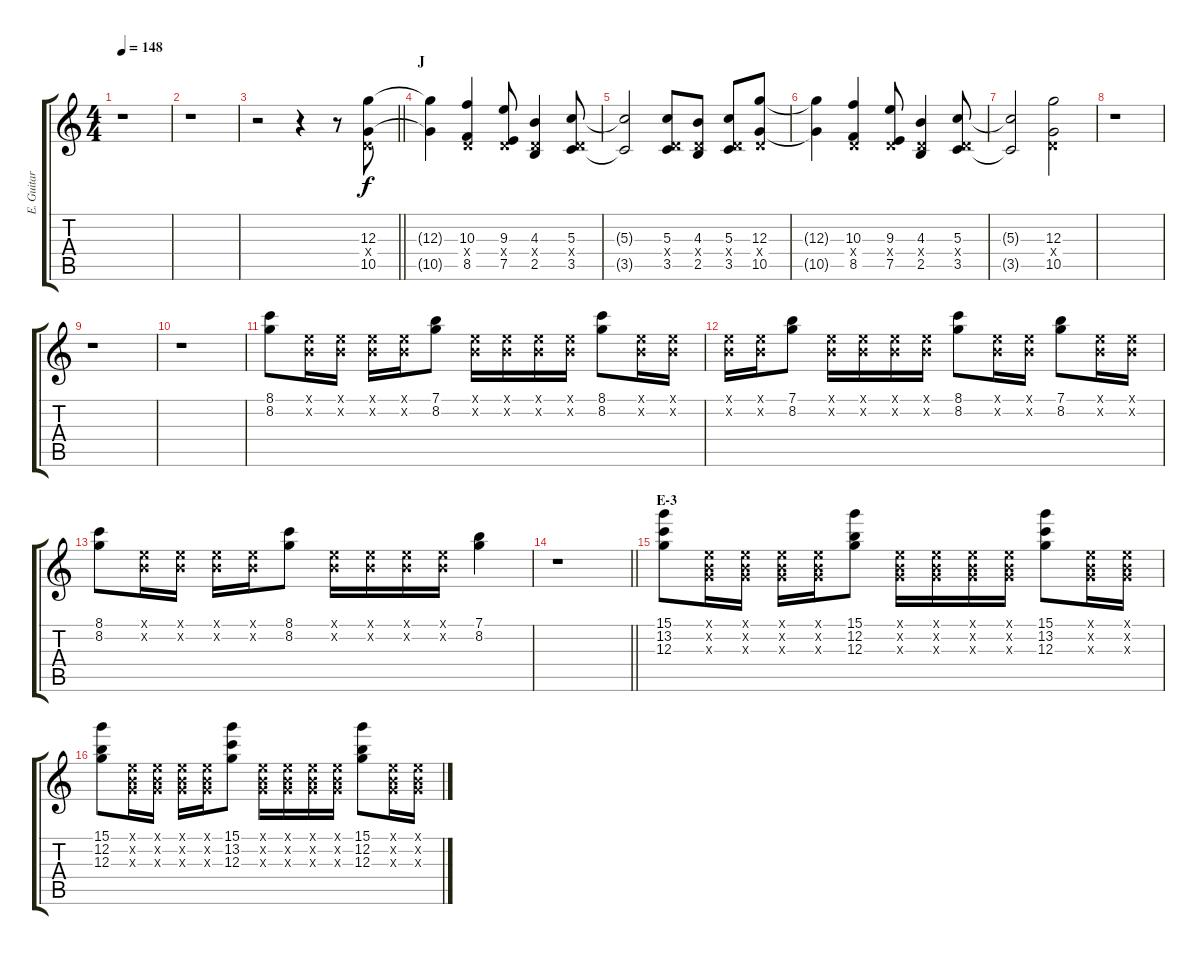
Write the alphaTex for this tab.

\track ("E. Guitar II" "E. Guitar ") {instrument overdrivenguitar}
\staff {score tabs}
\tuning (E4 B3 G3 D3 A2 E2) {hide}
\ts (4 4)
\tempo 148
\clef g2
\ks c
r.1{dy f} |
r.1 |
\barLineRight lightlight
r.2 r.4 r.8 (12.3 0.4{x} 10.5).8 |
\section ("" "J")
(12.3{t} 10.5{t}).4 (10.3 0.4{x} 8.5).4 (9.3 0.4{x} 7.5).8 (4.3 0.4{x} 2.5).4 (5.3 0.4{x} 3.5).8 |
(5.3{t} 3.5{t}).2 (5.3 0.4{x} 3.5).8 (4.3 0.4{x} 2.5).8 (5.3 0.4{x} 3.5).8 (12.3 0.4{x} 10.5).8 |
(12.3{t} 10.5{t}).4 (10.3 0.4{x} 8.5).4 (9.3 0.4{x} 7.5).8 (4.3 0.4{x} 2.5).4 (5.3 0.4{x} 3.5).8 |
(5.3{t} 3.5{t}).2 (12.3 0.4{x} 10.5).2 |
r.1 |
r.1 |
r.1 |
(8.1 8.2).8 (0.1{x} 0.2{x}).16 (0.1{x} 0.2{x}).16 (0.1{x} 0.2{x}).16 (0.1{x} 0.2{x}).16 (7.1 8.2).8 (0.1{x} 0.2{x}).16 (0.1{x} 0.2{x}).16 (0.1{x} 0.2{x}).16 (0.1{x} 0.2{x}).16 (8.1 8.2).8 (0.1{x} 0.2{x}).16 (0.1{x} 0.2{x}).16 |
(0.1{x} 0.2{x}).16 (0.1{x} 0.2{x}).16 (7.1 8.2).8 (0.1{x} 0.2{x}).16 (0.1{x} 0.2{x}).16 (0.1{x} 0.2{x}).16 (0.1{x} 0.2{x}).16 (8.1 8.2).8 (0.1{x} 0.2{x}).16 (0.1{x} 0.2{x}).16 (7.1 8.2).8 (0.1{x} 0.2{x}).16 (0.1{x} 0.2{x}).16 |
(8.1 8.2).8 (0.1{x} 0.2{x}).16 (0.1{x} 0.2{x}).16 (0.1{x} 0.2{x}).16 (0.1{x} 0.2{x}).16 (8.1 8.2).8 (0.1{x} 0.2{x}).16 (0.1{x} 0.2{x}).16 (0.1{x} 0.2{x}).16 (0.1{x} 0.2{x}).16 (7.1 8.2).4 |
\barLineRight lightlight
r.1 |
\section ("" "E-3")
(15.1 13.2 12.3).8 (0.1{x} 0.2{x} 0.3{x}).16 (0.1{x} 0.2{x} 0.3{x}).16 (0.1{x} 0.2{x} 0.3{x}).16 (0.1{x} 0.2{x} 0.3{x}).16 (15.1 12.2 12.3).8 (0.1{x} 0.2{x} 0.3{x}).16 (0.1{x} 0.2{x} 0.3{x}).16 (0.1{x} 0.2{x} 0.3{x}).16 (0.1{x} 0.2{x} 0.3{x}).16 (15.1 13.2 12.3).8 (0.1{x} 0.2{x} 0.3{x}).16 (0.1{x} 0.2{x} 0.3{x}).16 |
(15.1 12.2 12.3).8 (0.1{x} 0.2{x} 0.3{x}).16 (0.1{x} 0.2{x} 0.3{x}).16 (0.1{x} 0.2{x} 0.3{x}).16 (0.1{x} 0.2{x} 0.3{x}).16 (15.1 13.2 12.3).8 (0.1{x} 0.2{x} 0.3{x}).16 (0.1{x} 0.2{x} 0.3{x}).16 (0.1{x} 0.2{x} 0.3{x}).16 (0.1{x} 0.2{x} 0.3{x}).16 (15.1 12.2 12.3).8 (0.1{x} 0.2{x} 0.3{x}).16 (0.1{x} 0.2{x} 0.3{x}).16
